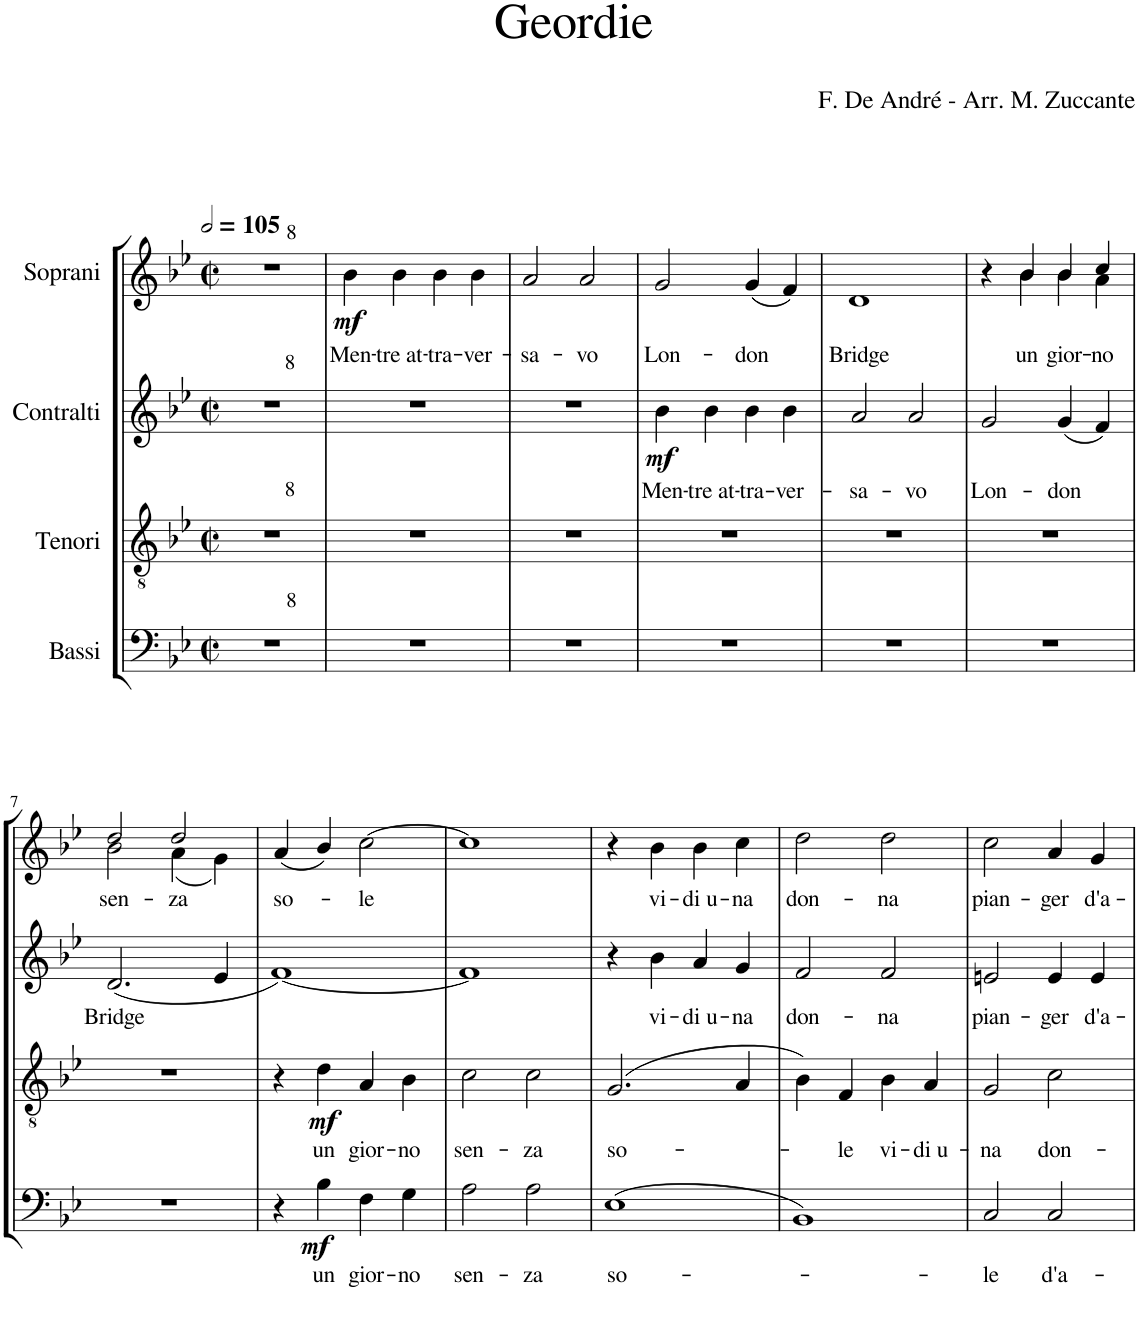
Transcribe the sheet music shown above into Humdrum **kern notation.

**kern	**text	**dynam	**kern	**text	**dynam	**kern	**text	**dynam	**kern	**text	**dynam
*part4	*part4	*part4	*part3	*part3	*part3	*part2	*part2	*part2	*part1	*part1	*part1
*staff4	*staff4	*staff4	*staff3	*staff3	*staff3	*staff2	*staff2	*staff2	*staff1	*staff1	*staff1
*I"Bassi	*	*	*I"Tenori	*	*	*I"Contralti	*	*	*I"Soprani	*	*
*clefF4	*	*	*clefGv2	*	*	*clefG2	*	*	*clefG2	*	*
*	*	*	*	*	*	*	*	*	*Trd1c2	*	*
*k[b-e-]	*	*	*k[b-e-]	*	*	*k[b-e-]	*	*	*k[b-e-]	*	*
*B-:	*	*	*B-:	*	*	*B-:	*	*	*B-:	*	*
*M2/2	*	*	*M2/2	*	*	*M2/2	*	*	*M2/2	*	*
*met(c|)	*	*	*met(c|)	*	*	*met(c|)	*	*	*met(c|)	*	*
*MM210	*	*	*MM210	*	*	*MM210	*	*	*MM210	*	*
=1	=1	=1	=1	=1	=1	=1	=1	=1	=1	=1	=1
1r	.	.	1r	.	.	1r	.	.	1r	.	.
!	!	!	!	!	!	!	!	!	!LO:TX:a:t=8	!	!
!	!	!	!	!	!	!LO:TX:a:t=8	!	!	!	!	!
!	!	!	!LO:TX:a:t=8	!	!	!	!	!	!	!	!
!LO:TX:a:t=8	!	!	!	!	!	!	!	!	!	!	!
=2	=2	=2	=2	=2	=2	=2	=2	=2	=2	=2	=2
!	!	!	!	!	!	!	!	!	!	!LO:LY:b	!LO:DY:b
1r	.	.	1r	.	.	1r	.	.	4b-\	Men-	mf
!	!	!	!	!	!	!	!	!	!	!LO:LY:b	!
.	.	.	.	.	.	.	.	.	4b-\	-tre at-	.
!	!	!	!	!	!	!	!	!	!	!LO:LY:b	!
.	.	.	.	.	.	.	.	.	4b-\	-tra-	.
!	!	!	!	!	!	!	!	!	!	!LO:LY:b	!
.	.	.	.	.	.	.	.	.	4b-\	-ver-	.
=3	=3	=3	=3	=3	=3	=3	=3	=3	=3	=3	=3
!	!	!	!	!	!	!	!	!	!	!LO:LY:b	!
1r	.	.	1r	.	.	1r	.	.	2a/	-sa-	.
!	!	!	!	!	!	!	!	!	!	!LO:LY:b	!
.	.	.	.	.	.	.	.	.	2a/	-vo	.
=4	=4	=4	=4	=4	=4	=4	=4	=4	=4	=4	=4
!	!	!	!	!	!	!	!LO:LY:b	!LO:DY:b	!	!LO:LY:b	!
1r	.	.	1r	.	.	4b-\	Men-	mf	2g/	Lon-	.
!	!	!	!	!	!	!	!LO:LY:b	!	!	!	!
.	.	.	.	.	.	4b-\	-tre at-	.	.	.	.
!	!	!	!	!	!	!	!LO:LY:b	!	!	!LO:LY:b	!
.	.	.	.	.	.	4b-\	-tra-	.	(4g/	-don	.
!	!	!	!	!	!	!	!LO:LY:b	!	!	!	!
.	.	.	.	.	.	4b-\	-ver-	.	4f/)	.	.
=5	=5	=5	=5	=5	=5	=5	=5	=5	=5	=5	=5
!	!	!	!	!	!	!	!LO:LY:b	!	!	!LO:LY:b	!
1r	.	.	1r	.	.	2a/	-sa-	.	1d	Bridge	.
!	!	!	!	!	!	!	!LO:LY:b	!	!	!	!
.	.	.	.	.	.	2a/	-vo	.	.	.	.
=6	=6	=6	=6	=6	=6	=6	=6	=6	=6	=6	=6
!	!	!	!	!	!	!	!LO:LY:b	!	!	!	!
*	*	*	*	*	*	*	*	*	*^	*	*
1r	.	.	1r	.	.	2g/	Lon-	.	4r	4ryy	.	.
!	!	!	!	!	!	!	!	!	!	!	!LO:LY:b	!
.	.	.	.	.	.	.	.	.	4b-/	4b-\	un	.
!	!	!	!	!	!	!	!LO:LY:b	!	!	!	!LO:LY:b	!
.	.	.	.	.	.	(4g/	-don	.	4b-/	4b-\	gior-	.
!	!	!	!	!	!	!	!	!	!	!	!LO:LY:b	!
.	.	.	.	.	.	4f/)	.	.	4cc/	4a\	-no	.
!!LO:LB:g=z	!!
=7	=7	=7	=7	=7	=7	=7	=7	=7	=7	=7	=7	=7
!	!	!	!	!	!	!	!LO:LY:b	!	!	!	!LO:LY:b	!
1r	.	.	1r	.	.	(2.d/	Bridge	.	2dd/	2b-\	sen-	.
!	!	!	!	!	!	!	!	!	!	!	!LO:LY:b	!
.	.	.	.	.	.	.	.	.	2dd/	(4a\	-za	.
.	.	.	.	.	.	4e-/	.	.	.	4g\)	.	.
=8	=8	=8	=8	=8	=8	=8	=8	=8	=8	=8	=8	=8
!	!	!	!	!	!	!	!	!	!	!	!LO:LY:b	!
*	*	*	*	*	*	*	*	*	*v	*v	*	*
4r	.	.	4r	.	.	[1f)	.	.	(4a/	so-	.
!	!LO:LY:b	!LO:DY:b	!	!LO:LY:b	!LO:DY:b	!	!	!	!	!	!
4B-\	un	mf	4d\	un	mf	.	.	.	4b-/)	.	.
!	!LO:LY:b	!	!	!LO:LY:b	!	!	!	!	!	!LO:LY:b	!
4F\	gior-	.	4A/	gior-	.	.	.	.	[2cc\	-le	.
!	!LO:LY:b	!	!	!LO:LY:b	!	!	!	!	!	!	!
4G\	-no	.	4B-\	-no	.	.	.	.	.	.	.
=9	=9	=9	=9	=9	=9	=9	=9	=9	=9	=9	=9
!	!LO:LY:b	!	!	!LO:LY:b	!	!	!	!	!	!	!
2A\	sen-	.	2c\	sen-	.	1f]	.	.	1cc]	.	.
!	!LO:LY:b	!	!	!LO:LY:b	!	!	!	!	!	!	!
2A\	-za	.	2c\	-za	.	.	.	.	.	.	.
=10	=10	=10	=10	=10	=10	=10	=10	=10	=10	=10	=10
!	!LO:LY:b	!	!	!LO:LY:b	!	!	!	!	!	!	!
(1E-	so-	.	(2.G/	so-	.	4r	.	.	4r	.	.
!	!	!	!	!	!	!	!LO:LY:b	!	!	!LO:LY:b	!
.	.	.	.	.	.	4b-\	vi-	.	4b-\	vi-	.
!	!	!	!	!	!	!	!LO:LY:b	!	!	!LO:LY:b	!
.	.	.	.	.	.	4a/	-di u-	.	4b-\	-di u-	.
!	!	!	!	!	!	!	!LO:LY:b	!	!	!LO:LY:b	!
.	.	.	4A/	.	.	4g/	-na	.	4cc\	-na	.
=11	=11	=11	=11	=11	=11	=11	=11	=11	=11	=11	=11
!	!	!	!	!	!	!	!LO:LY:b	!	!	!LO:LY:b	!
1BB-)	.	.	4B-\)	.	.	2f/	don-	.	2dd\	don-	.
!	!	!	!	!LO:LY:b	!	!	!	!	!	!	!
.	.	.	4F/	-le	.	.	.	.	.	.	.
!	!	!	!	!LO:LY:b	!	!	!LO:LY:b	!	!	!LO:LY:b	!
.	.	.	4B-\	vi-	.	2f/	-na	.	2dd\	-na	.
!	!	!	!	!LO:LY:b	!	!	!	!	!	!	!
.	.	.	4A/	-di u-	.	.	.	.	.	.	.
=12	=12	=12	=12	=12	=12	=12	=12	=12	=12	=12	=12
!	!LO:LY:b	!	!	!LO:LY:b	!	!	!LO:LY:b	!	!	!LO:LY:b	!
2C/	-le	.	2G/	-na	.	2en/	pian-	.	2cc\	pian-	.
!	!LO:LY:b	!	!	!LO:LY:b	!	!	!LO:LY:b	!	!	!LO:LY:b	!
2C/	d'a-	.	2c\	don-	.	4e/	-ger	.	4a/	-ger	.
!	!	!	!	!	!	!	!LO:LY:b	!	!	!LO:LY:b	!
.	.	.	.	.	.	4e/	d'a-	.	4g/	d'a-	.
=	=	=	=	=	=	=	=	=	=	=	=
*-	*-	*-	*-	*-	*-	*-	*-	*-	*-	*-	*-
